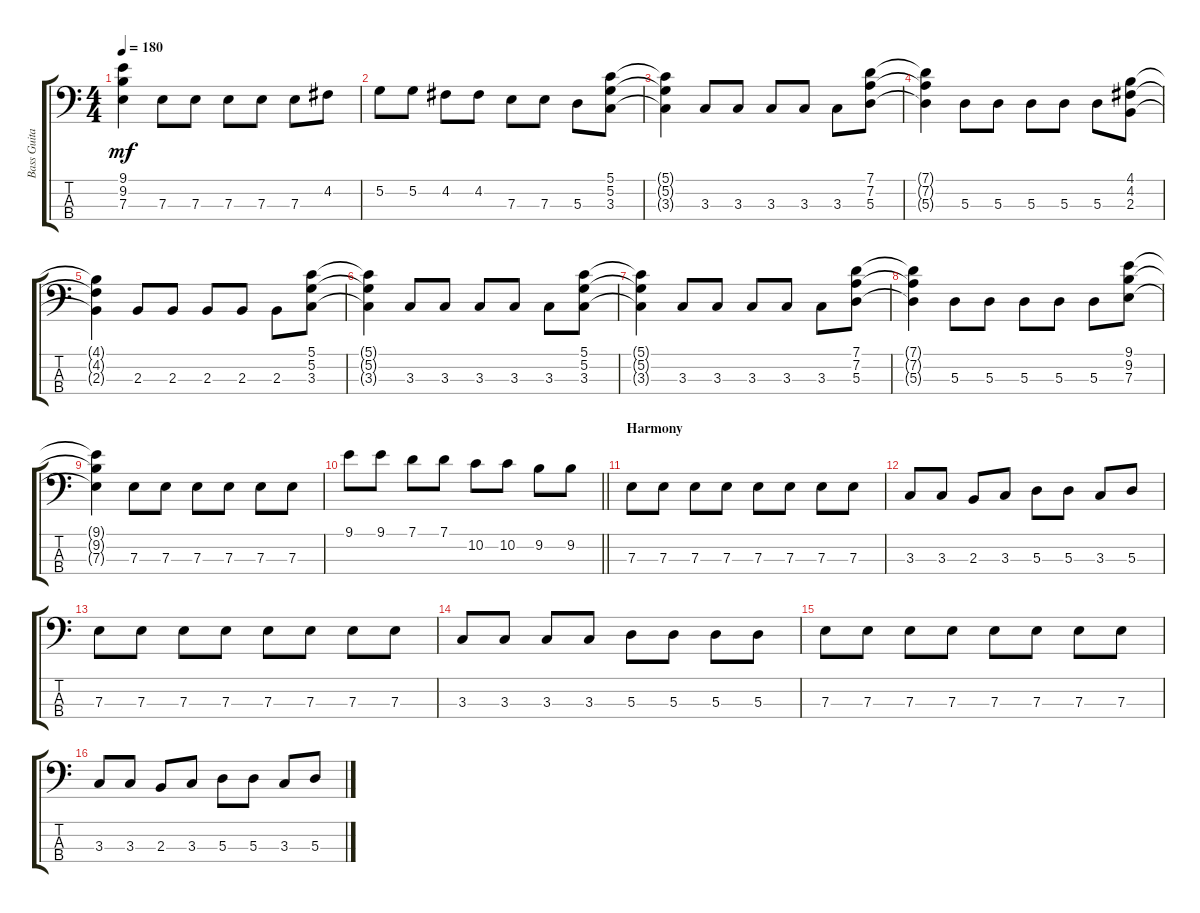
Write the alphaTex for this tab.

\track ("Bass Guitar" "Bass Guita") {instrument electricbassfinger}
\staff {score tabs}
\tuning (G2 D2 A1 E1) {hide}
\ts (4 4)
\tempo 180
\clef f4
\ks c
(9.1{t} 9.2{t} 7.3{t}).4{dy mf} 7.3.8 7.3.8 7.3.8 7.3.8 7.3.8 4.2.8 |
5.2.8 5.2.8 4.2.8 4.2.8 7.3.8 7.3.8 5.3.8 (5.1 5.2 3.3).8 |
(5.1{t} 5.2{t} 3.3{t}).4 3.3.8 3.3.8 3.3.8 3.3.8 3.3.8 (7.1 7.2 5.3).8 |
(7.1{t} 7.2{t} 5.3{t}).4 5.3.8 5.3.8 5.3.8 5.3.8 5.3.8 (4.1 4.2 2.3).8 |
(4.1{t} 4.2{t} 2.3{t}).4 2.3.8 2.3.8 2.3.8 2.3.8 2.3.8 (5.1 5.2 3.3).8 |
(5.1{t} 5.2{t} 3.3{t}).4 3.3.8 3.3.8 3.3.8 3.3.8 3.3.8 (5.1 5.2 3.3).8 |
(5.1{t} 5.2{t} 3.3{t}).4 3.3.8 3.3.8 3.3.8 3.3.8 3.3.8 (7.1 7.2 5.3).8 |
(7.1{t} 7.2{t} 5.3{t}).4 5.3.8 5.3.8 5.3.8 5.3.8 5.3.8 (9.1 9.2 7.3).8 |
(9.1{t} 9.2{t} 7.3{t}).4 7.3.8 7.3.8 7.3.8 7.3.8 7.3.8 7.3.8 |
\barLineRight lightlight
9.1.8 9.1.8 7.1.8 7.1.8 10.2.8 10.2.8 9.2.8 9.2.8 |
\section ("" "Harmony")
7.3.8 7.3.8 7.3.8 7.3.8 7.3.8 7.3.8 7.3.8 7.3.8 |
3.3.8 3.3.8 2.3.8 3.3.8 5.3.8 5.3.8 3.3.8 5.3.8 |
7.3.8 7.3.8 7.3.8 7.3.8 7.3.8 7.3.8 7.3.8 7.3.8 |
3.3.8 3.3.8 3.3.8 3.3.8 5.3.8 5.3.8 5.3.8 5.3.8 |
7.3.8 7.3.8 7.3.8 7.3.8 7.3.8 7.3.8 7.3.8 7.3.8 |
3.3.8 3.3.8 2.3.8 3.3.8 5.3.8 5.3.8 3.3.8 5.3.8
